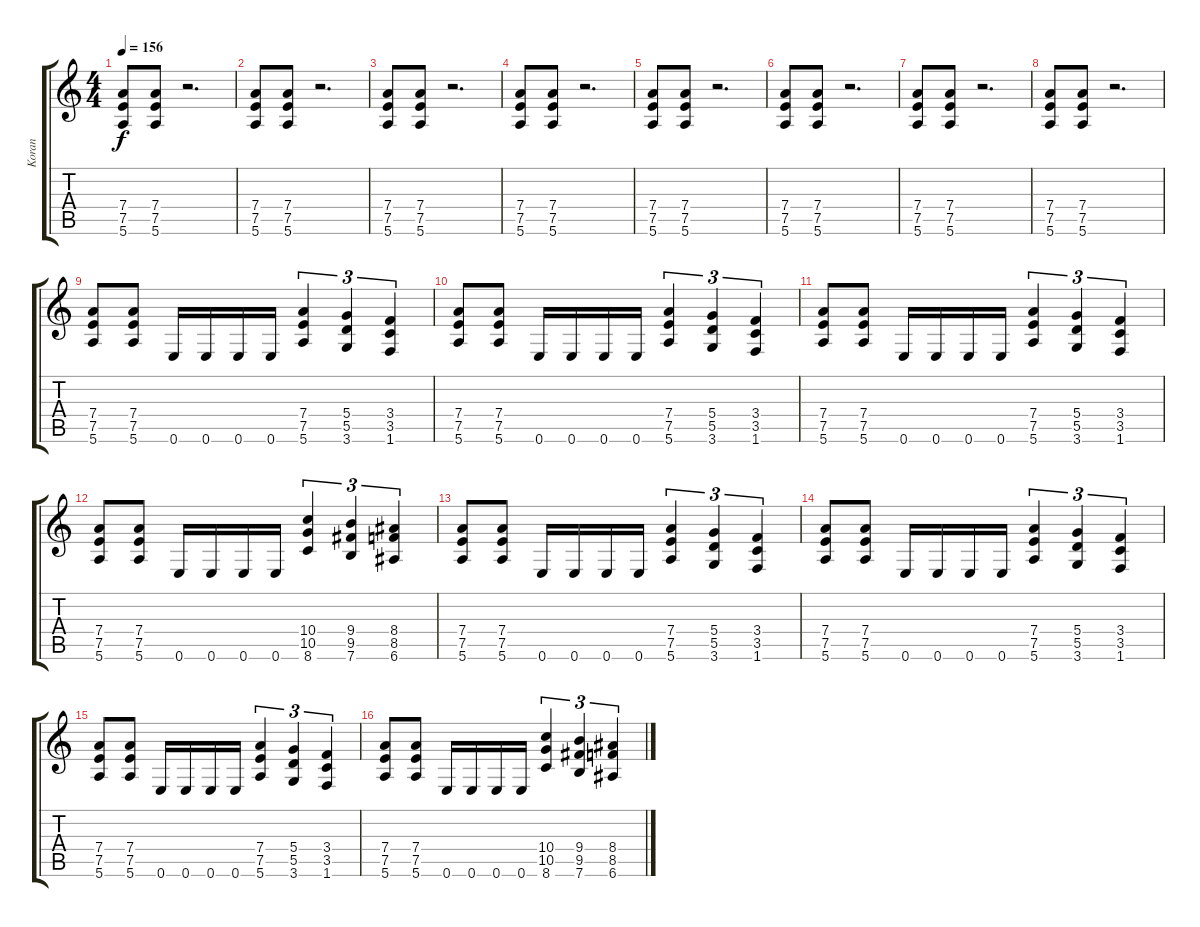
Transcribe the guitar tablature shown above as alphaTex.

\track ("Koran" "Koran") {instrument distortionguitar}
\staff {score tabs}
\tuning (E4 B3 G3 D3 A2 E2) {hide}
\ts (4 4)
\tempo 156
\clef g2
\ks c
(7.4 7.5 5.6).8{dy f} (7.4 7.5 5.6).8 r.2{d} |
(7.4 7.5 5.6).8 (7.4 7.5 5.6).8 r.2{d} |
(7.4 7.5 5.6).8 (7.4 7.5 5.6).8 r.2{d} |
(7.4 7.5 5.6).8 (7.4 7.5 5.6).8 r.2{d} |
(7.4 7.5 5.6).8 (7.4 7.5 5.6).8 r.2{d} |
(7.4 7.5 5.6).8 (7.4 7.5 5.6).8 r.2{d} |
(7.4 7.5 5.6).8 (7.4 7.5 5.6).8 r.2{d} |
(7.4 7.5 5.6).8 (7.4 7.5 5.6).8 r.2{d} |
(7.4 7.5 5.6).8 (7.4 7.5 5.6).8 0.6.16 0.6.16 0.6.16 0.6.16 (7.4 7.5 5.6).4{tu (3 2)} (5.4 5.5 3.6).4{tu (3 2)} (3.4 3.5 1.6).4{tu (3 2)} |
(7.4 7.5 5.6).8 (7.4 7.5 5.6).8 0.6.16 0.6.16 0.6.16 0.6.16 (7.4 7.5 5.6).4{tu (3 2)} (5.4 5.5 3.6).4{tu (3 2)} (3.4 3.5 1.6).4{tu (3 2)} |
(7.4 7.5 5.6).8 (7.4 7.5 5.6).8 0.6.16 0.6.16 0.6.16 0.6.16 (7.4 7.5 5.6).4{tu (3 2)} (5.4 5.5 3.6).4{tu (3 2)} (3.4 3.5 1.6).4{tu (3 2)} |
(7.4 7.5 5.6).8 (7.4 7.5 5.6).8 0.6.16 0.6.16 0.6.16 0.6.16 (10.4 10.5 8.6).4{tu (3 2)} (9.4 9.5 7.6).4{tu (3 2)} (8.4 8.5 6.6).4{tu (3 2)} |
(7.4 7.5 5.6).8 (7.4 7.5 5.6).8 0.6.16 0.6.16 0.6.16 0.6.16 (7.4 7.5 5.6).4{tu (3 2)} (5.4 5.5 3.6).4{tu (3 2)} (3.4 3.5 1.6).4{tu (3 2)} |
(7.4 7.5 5.6).8 (7.4 7.5 5.6).8 0.6.16 0.6.16 0.6.16 0.6.16 (7.4 7.5 5.6).4{tu (3 2)} (5.4 5.5 3.6).4{tu (3 2)} (3.4 3.5 1.6).4{tu (3 2)} |
(7.4 7.5 5.6).8 (7.4 7.5 5.6).8 0.6.16 0.6.16 0.6.16 0.6.16 (7.4 7.5 5.6).4{tu (3 2)} (5.4 5.5 3.6).4{tu (3 2)} (3.4 3.5 1.6).4{tu (3 2)} |
(7.4 7.5 5.6).8 (7.4 7.5 5.6).8 0.6.16 0.6.16 0.6.16 0.6.16 (10.4 10.5 8.6).4{tu (3 2)} (9.4 9.5 7.6).4{tu (3 2)} (8.4 8.5 6.6).4{tu (3 2)}
